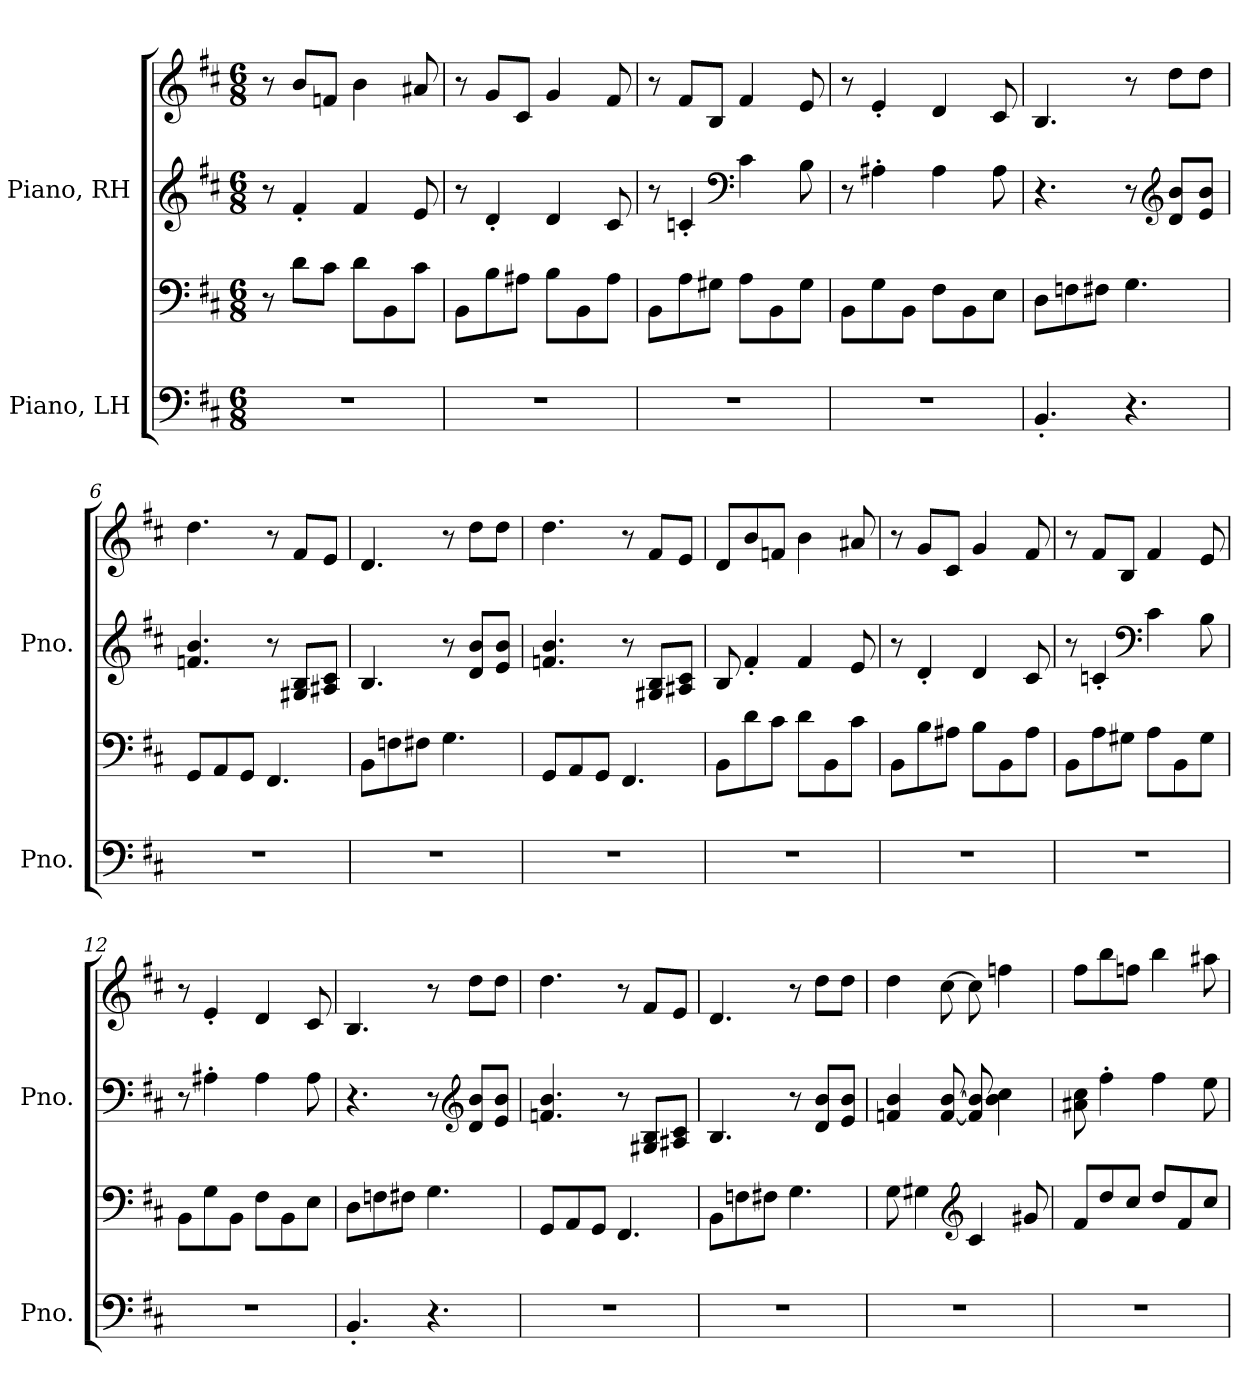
**kern	**kern	**kern	**kern
*part2	*part2	*part1	*part1
*staff4	*staff3	*staff2	*staff1
*I"Piano, LH	*	*I"Piano, RH	*
*I'Pno.	*	*I'Pno.	*
*clefF4	*clefF4	*clefG2	*clefG2
*k[f#c#]	*k[f#c#]	*k[f#c#]	*k[f#c#]
*M6/8	*M6/8	*M6/8	*M6/8
*MM108	*MM108	*MM108	*MM108
=1	=1	=1	=1
2.r	8r	8r	8r
.	8d\L	4f#'/	8b/L
.	8c#\J	.	8fn/J
.	8d\L	4f#/	4b\
.	8BB\	.	.
.	8c#\J	8e/	8a#X/
=2	=2	=2	=2
2.r	8BB\L	8r	8r
.	8B\	4d'/	8g/L
.	8A#X\J	.	8c#/J
.	8B\L	4d/	4g/
.	8BB\	.	.
.	8A#\J	8c#/	8f#/
=3	=3	=3	=3
2.r	8BB\L	8r	8r
.	8A\	4cn'/	8f#/L
.	8G#X\J	.	8B/J
*	*	*clefF4	*
.	8A\L	4c\	4f#/
.	8BB\	.	.
.	8G#\J	8B\	8e/
=4	=4	=4	=4
2.r	8BB\L	8r	8r
.	8G\	4A#X'\	4e'/
.	8BB\J	.	.
.	8F#\L	4A#\	4d/
.	8BB\	.	.
.	8E\J	8A#\	8c#/
!!LO:LB:g=z
=5	=5	=5	=5
4.BB'/	8D\L	4.r	4.B/
.	8Fn\	.	.
.	8F#X\J	.	.
4.r	4.G\	8r	8r
*	*	*clefG2	*
.	.	8d/ 8b/L	8dd\L
.	.	8e/ 8b/J	8dd\J
=6	=6	=6	=6
2.r	8GG/L	4.fn/ 4.b/	4.dd\
.	8AA/	.	.
.	8GG/J	.	.
.	4.FF#/	8r	8r
.	.	8G#X/ 8B/L	8f#/L
.	.	8A#X/ 8c#/J	8e/J
=7	=7	=7	=7
2.r	8BB\L	4.B/	4.d/
.	8Fn\	.	.
.	8F#X\J	.	.
.	4.G\	8r	8r
.	.	8d/ 8b/L	8dd\L
.	.	8e/ 8b/J	8dd\J
=8	=8	=8	=8
2.r	8GG/L	4.fn/ 4.b/	4.dd\
.	8AA/	.	.
.	8GG/J	.	.
.	4.FF#/	8r	8r
.	.	8G#X/ 8B/L	8f#/L
.	.	8A#X/ 8c#/J	8e/J
!!LO:LB:g=z
=9	=9	=9	=9
2.r	8BB\L	8B/	8d/L
.	8d\	4f#'/	8b/
.	8c#\J	.	8fn/J
.	8d\L	4f#/	4b\
.	8BB\	.	.
.	8c#\J	8e/	8a#X/
=10	=10	=10	=10
2.r	8BB\L	8r	8r
.	8B\	4d'/	8g/L
.	8A#X\J	.	8c#/J
.	8B\L	4d/	4g/
.	8BB\	.	.
.	8A#\J	8c#/	8f#/
=11	=11	=11	=11
2.r	8BB\L	8r	8r
.	8A\	4cn'/	8f#/L
.	8G#X\J	.	8B/J
*	*	*clefF4	*
.	8A\L	4c\	4f#/
.	8BB\	.	.
.	8G#\J	8B\	8e/
=12	=12	=12	=12
2.r	8BB\L	8r	8r
.	8G\	4A#X'\	4e'/
.	8BB\J	.	.
.	8F#\L	4A#\	4d/
.	8BB\	.	.
.	8E\J	8A#\	8c#/
!!LO:PB:g=z
=13	=13	=13	=13
4.BB'/	8D\L	4.r	4.B/
.	8Fn\	.	.
.	8F#X\J	.	.
4.r	4.G\	8r	8r
*	*	*clefG2	*
.	.	8d/ 8b/L	8dd\L
.	.	8e/ 8b/J	8dd\J
=14	=14	=14	=14
2.r	8GG/L	4.fn/ 4.b/	4.dd\
.	8AA/	.	.
.	8GG/J	.	.
.	4.FF#/	8r	8r
.	.	8G#X/ 8B/L	8f#/L
.	.	8A#X/ 8c#/J	8e/J
=15	=15	=15	=15
2.r	8BB\L	4.B/	4.d/
.	8Fn\	.	.
.	8F#X\J	.	.
.	4.G\	8r	8r
.	.	8d/ 8b/L	8dd\L
.	.	8e/ 8b/J	8dd\J
=16	=16	=16	=16
2.r	8G\	4fn/ 4b/	4dd\
.	4G#X\	.	.
.	.	[8f/ [8b/	[8cc#\
*	*clefG2	*	*
.	4c#/	8f/] 8b/]	8cc#\]
.	.	4b\ 4cc#\	4ffn\
.	8g#X/	.	.
!!LO:LB:g=z
=17	=17	=17	=17
2.r	8f#/L	8a#X\ 8cc#\	8ff#\L
.	8dd/	4ff#'\	8bb\
.	8cc#/J	.	8ffn\J
.	8dd/L	4ff#\	4bb\
.	8f#/	.	.
.	8cc#/J	8ee\	8aa#X\
=	=	=	=
*-	*-	*-	*-
